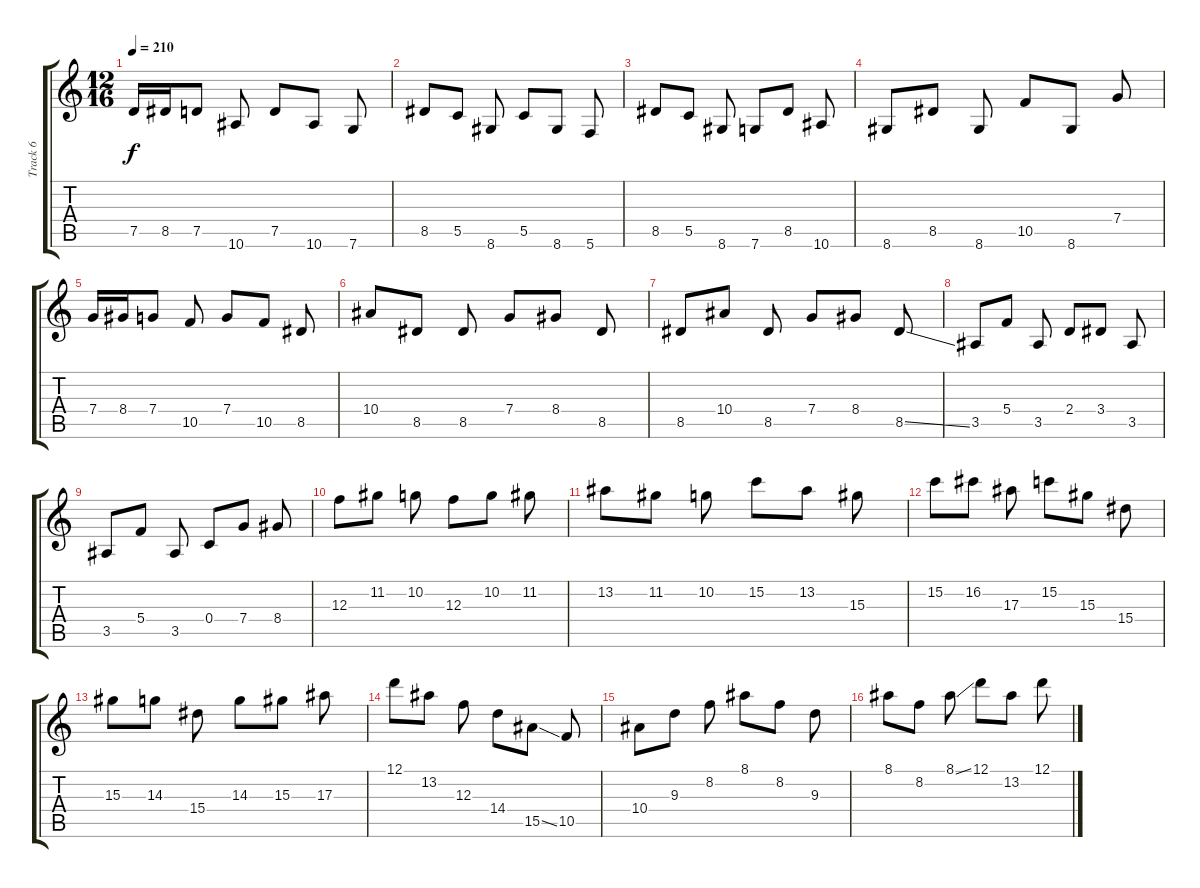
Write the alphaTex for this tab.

\track ("Track 6" "Track 6") {instrument distortionguitar}
\staff {score tabs}
\tuning (D4 A3 F3 C3 G2 C2) {hide}
\ts (12 16)
\tempo 210
\clef g2
\ks c
7.5.16{dy f} 8.5.16 7.5.8 10.6.8 7.5.8 10.6.8 7.6.8 |
8.5.8 5.5.8 8.6.8 5.5.8 8.6.8 5.6.8 |
8.5.8 5.5.8 8.6.8 7.6.8 8.5.8 10.6.8 |
8.6.8 8.5.8 8.6.8 10.5.8 8.6.8 7.4.8 |
7.4.16 8.4.16 7.4.8 10.5.8 7.4.8 10.5.8 8.5.8 |
10.4.8 8.5.8 8.5.8 7.4.8 8.4.8 8.5.8 |
8.5.8 10.4.8 8.5.8 7.4.8 8.4.8 8.5{ss}.8 |
3.5.8 5.4.8 3.5.8 2.4.8 3.4.8 3.5.8 |
3.5.8 5.4.8 3.5.8 0.4.8 7.4.8 8.4.8 |
12.3.8 11.2.8 10.2.8 12.3.8 10.2.8 11.2.8 |
13.2.8 11.2.8 10.2.8 15.2.8 13.2.8 15.3.8 |
15.2.8 16.2.8 17.3.8 15.2.8 15.3.8 15.4.8 |
15.3.8 14.3.8 15.4.8 14.3.8 15.3.8 17.3.8 |
12.1.8 13.2.8 12.3.8 14.4.8 15.5{ss}.8 10.5.8 |
10.4.8 9.3.8 8.2.8 8.1.8 8.2.8 9.3.8 |
8.1.8 8.2.8 8.1{ss}.8 12.1.8 13.2.8 12.1{ss}.8
